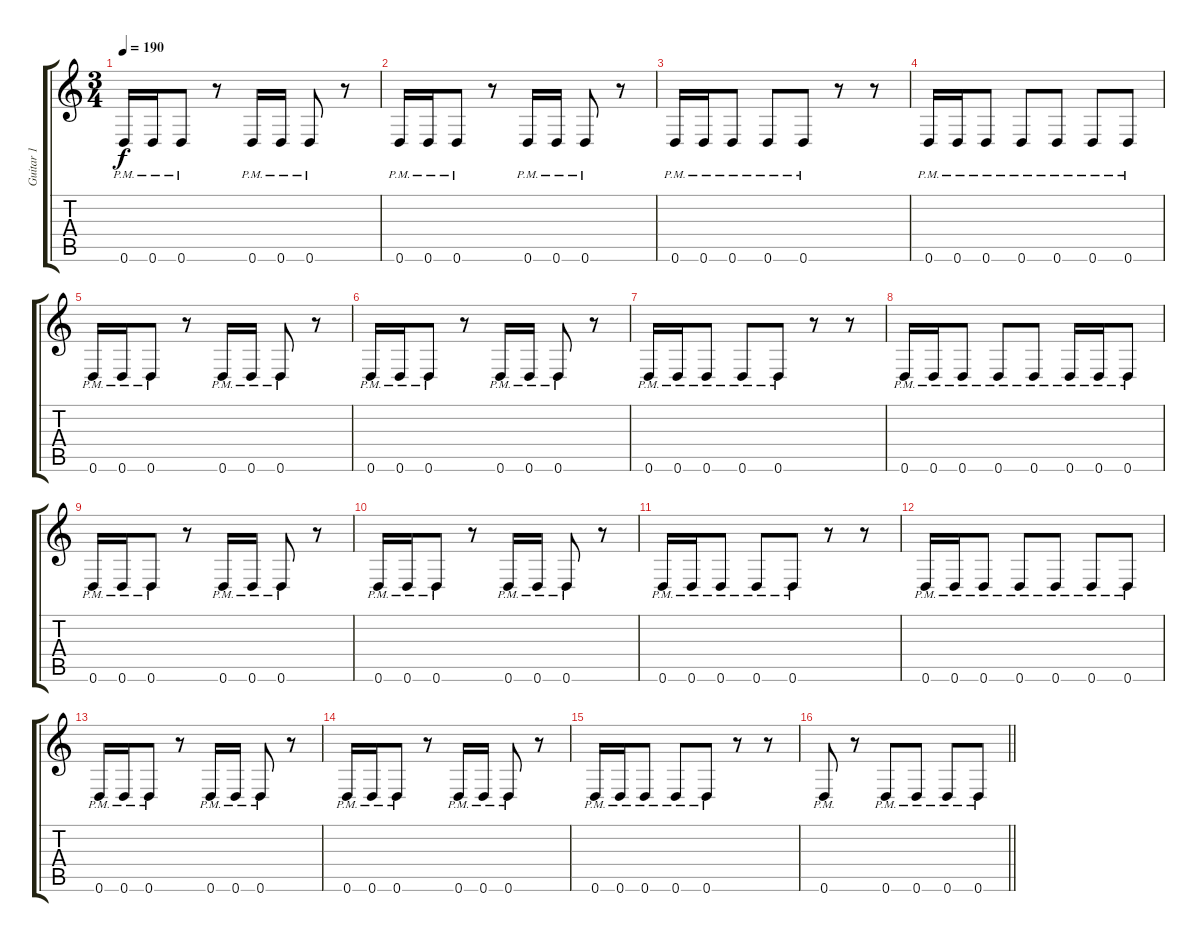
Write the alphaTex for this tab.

\track ("Guitar 1" "Guitar 1") {instrument distortionguitar}
\staff {score tabs}
\tuning (E4 B3 G3 D3 A2 D2) {hide}
\ts (3 4)
\tempo 190
\clef g2
\ks c
0.6{pm}.16{dy f} 0.6{pm}.16 0.6{pm}.8 r.8 0.6{pm}.16 0.6{pm}.16 0.6{pm}.8 r.8 |
0.6{pm}.16 0.6{pm}.16 0.6{pm}.8 r.8 0.6{pm}.16 0.6{pm}.16 0.6{pm}.8 r.8 |
0.6{pm}.16 0.6{pm}.16 0.6{pm}.8 0.6{pm}.8 0.6{pm}.8 r.8 r.8 |
0.6{pm}.16 0.6{pm}.16 0.6{pm}.8 0.6{pm}.8 0.6{pm}.8 0.6{pm}.8 0.6{pm}.8 |
0.6{pm}.16 0.6{pm}.16 0.6{pm}.8 r.8 0.6{pm}.16 0.6{pm}.16 0.6{pm}.8 r.8 |
0.6{pm}.16 0.6{pm}.16 0.6{pm}.8 r.8 0.6{pm}.16 0.6{pm}.16 0.6{pm}.8 r.8 |
0.6{pm}.16 0.6{pm}.16 0.6{pm}.8 0.6{pm}.8 0.6{pm}.8 r.8 r.8 |
0.6{pm}.16 0.6{pm}.16 0.6{pm}.8 0.6{pm}.8 0.6{pm}.8 0.6{pm}.16 0.6{pm}.16 0.6{pm}.8 |
0.6{pm}.16 0.6{pm}.16 0.6{pm}.8 r.8 0.6{pm}.16 0.6{pm}.16 0.6{pm}.8 r.8 |
0.6{pm}.16 0.6{pm}.16 0.6{pm}.8 r.8 0.6{pm}.16 0.6{pm}.16 0.6{pm}.8 r.8 |
0.6{pm}.16 0.6{pm}.16 0.6{pm}.8 0.6{pm}.8 0.6{pm}.8 r.8 r.8 |
0.6{pm}.16 0.6{pm}.16 0.6{pm}.8 0.6{pm}.8 0.6{pm}.8 0.6{pm}.8 0.6{pm}.8 |
0.6{pm}.16 0.6{pm}.16 0.6{pm}.8 r.8 0.6{pm}.16 0.6{pm}.16 0.6{pm}.8 r.8 |
0.6{pm}.16 0.6{pm}.16 0.6{pm}.8 r.8 0.6{pm}.16 0.6{pm}.16 0.6{pm}.8 r.8 |
0.6{pm}.16 0.6{pm}.16 0.6{pm}.8 0.6{pm}.8 0.6{pm}.8 r.8 r.8 |
\barLineRight lightlight
0.6{pm}.8 r.8 0.6{pm}.8 0.6{pm}.8 0.6{pm}.8 0.6{pm}.8
